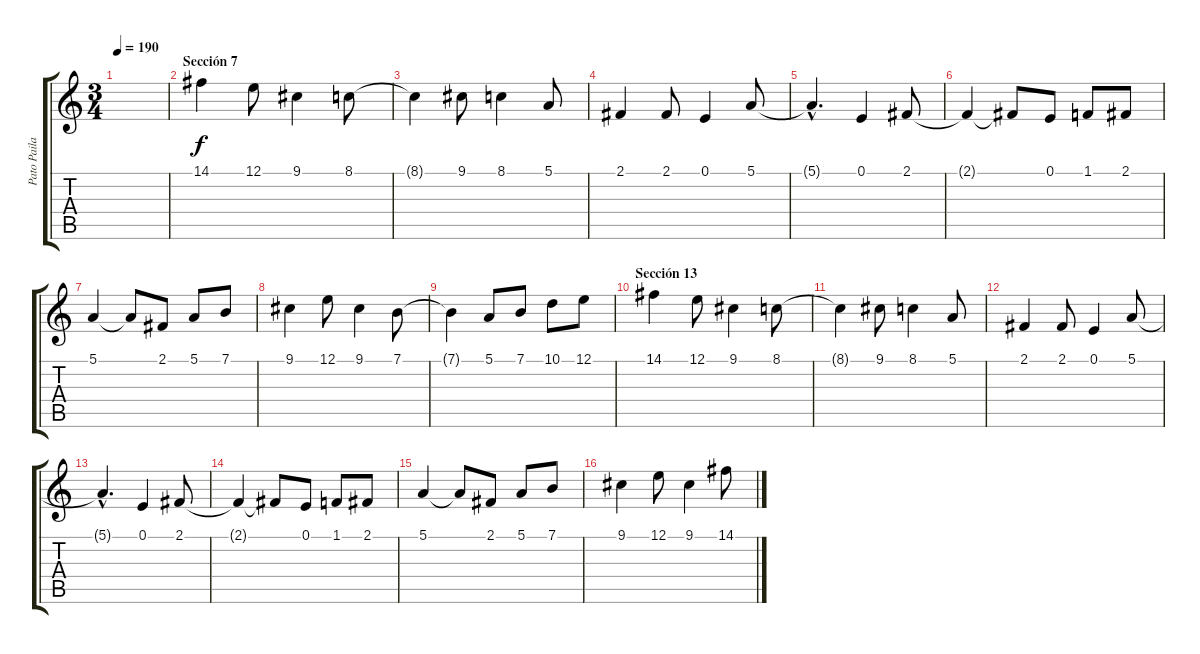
\track ("Pato Pailamilla" "Pato Paila") {instrument trumpet}
\staff {score tabs}
\tuning (E4 B3 G3 D3 A2 E2) {hide}
\ts (3 4)
\tempo 190
\clef g2
\ks c
|
\section ("" "Sección 7")
14.1.4 12.1.8 9.1.4 8.1.8 |
8.1{t}.4 9.1.8 8.1.4 5.1.8 |
2.1.4 2.1.8 0.1.4 5.1.8 |
5.1{hac t}.4{d} 0.1.4 2.1.8 |
2.1{t}.4 2.1{t}.8 0.1.8 1.1.8 2.1.8 |
5.1.4 5.1{t}.8 2.1.8 5.1.8 7.1.8 |
9.1.4 12.1.8 9.1.4 7.1.8 |
7.1{t}.4 5.1.8 7.1.8 10.1.8 12.1.8 |
\section ("" "Sección 13")
14.1.4 12.1.8 9.1.4 8.1.8 |
8.1{t}.4 9.1.8 8.1.4 5.1.8 |
2.1.4 2.1.8 0.1.4 5.1.8 |
5.1{hac t}.4{d} 0.1.4 2.1.8 |
2.1{t}.4 2.1{t}.8 0.1.8 1.1.8 2.1.8 |
5.1.4 5.1{t}.8 2.1.8 5.1.8 7.1.8 |
9.1.4 12.1.8 9.1.4 14.1.8
